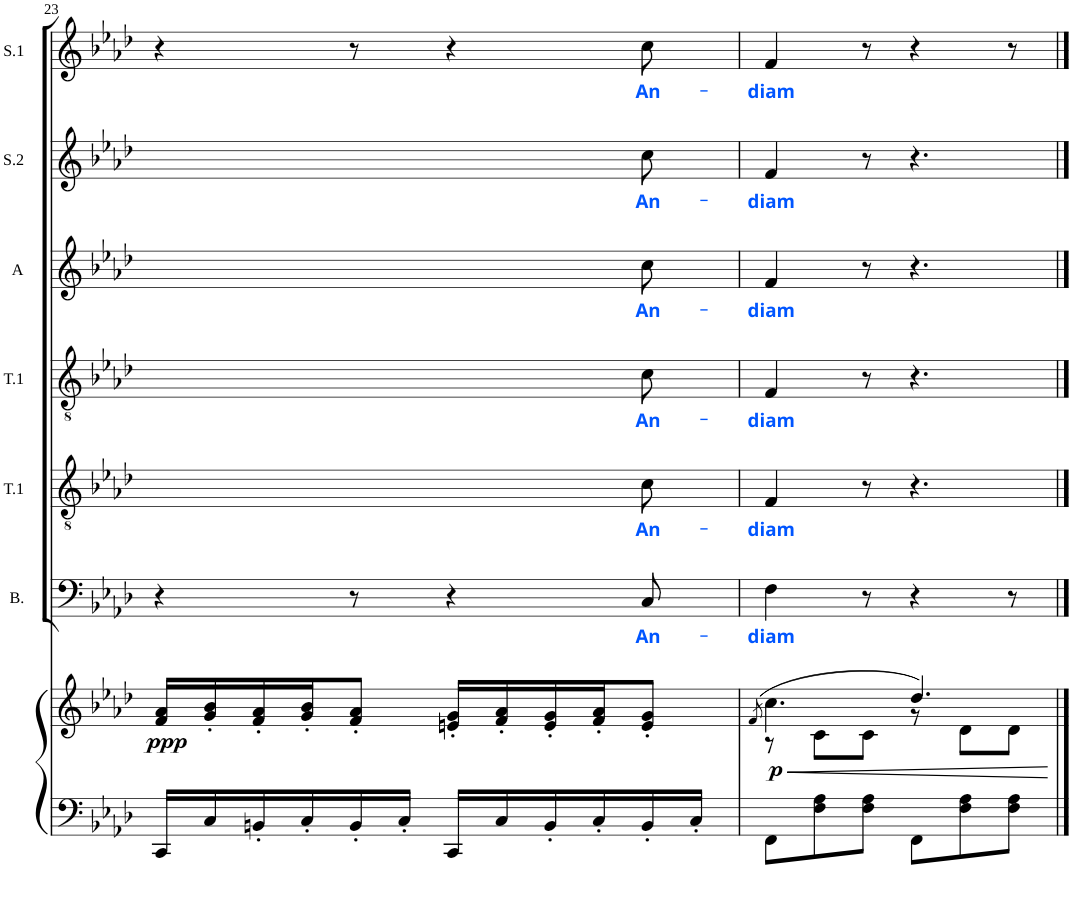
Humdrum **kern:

**kern	**kern	**dynam	**kern	**text	**kern	**text	**kern	**text	**kern	**text	**kern	**text	**kern	**text
*part8	*part7	*part7	*part6	*part6	*part5	*part5	*part4	*part4	*part3	*part3	*part2	*part2	*part1	*part1
*staff8	*staff7	*staff7	*staff6	*staff6	*staff5	*staff5	*staff4	*staff4	*staff3	*staff3	*staff2	*staff2	*staff1	*staff1
*	*	*	*I"Bass	*	*I"Tenor 2	*	*I"Tenor 1	*	*I"Alto	*	*I"Soprano 2	*	*I"Soprano 1	*
*	*	*	*I'B.	*	*I'T.1	*	*I'T.1	*	*I'A	*	*I'S.2	*	*I'S.1	*
!!LO:PB:g=z
*clefF4	*clefG2	*	*clefF4	*	*clefGv2	*	*clefGv2	*	*clefG2	*	*clefG2	*	*clefG2	*
*k[b-e-a-d-]	*k[b-e-a-d-]	*	*k[b-e-a-d-]	*	*k[b-e-a-d-]	*	*k[b-e-a-d-]	*	*k[b-e-a-d-]	*	*k[b-e-a-d-]	*	*k[b-e-a-d-]	*
*A-:	*A-:	*	*A-:	*	*A-:	*	*A-:	*	*A-:	*	*A-:	*	*A-:	*
*M6/8	*M6/8	*	*M6/8	*	*M6/8	*	*M6/8	*	*M6/8	*	*M6/8	*	*M6/8	*
=23	=23	=23	=23	=23	=23	=23	=23	=23	=23	=23	=23	=23	=23	=23
!	!	!LO:DY:b	!	!	!	!	!	!	!	!	!	!	!	!
16CC/LL	16f/ 16a-/LL	ppp	4r	.	2ryy	.	2ryy	.	2ryy	.	2ryy	.	4r	.
16C/	16g/' 16b-/'	.	.	.	.	.	.	.	.	.	.	.	.	.
16BBn'/	16f/' 16a-/'	.	.	.	.	.	.	.	.	.	.	.	.	.
16C'/	16g/' 16b-/'J	.	.	.	.	.	.	.	.	.	.	.	.	.
16BB'/	8f/' 8a-/'J	.	8r	.	.	.	.	.	.	.	.	.	8r	.
16C'/JJ	.	.	.	.	.	.	.	.	.	.	.	.	.	.
16CC/LL	16en/' 16g/'LL	.	4r	.	.	.	.	.	.	.	.	.	4r	.
16C/	16f/' 16a-/'	.	.	.	.	.	.	.	.	.	.	.	.	.
16BB'/	16e/' 16g/'	.	.	.	8ryy	.	8ryy	.	8ryy	.	8ryy	.	.	.
16C'/	16f/' 16a-/'J	.	.	.	.	.	.	.	.	.	.	.	.	.
!	!	!	!	!LO:LY:b:color=#0055FF	!	!LO:LY:b:color=#0055FF	!	!LO:LY:b:color=#0055FF	!	!LO:LY:b:color=#0055FF	!	!LO:LY:b:color=#0055FF	!	!LO:LY:b:color=#0055FF
16BB'/	8e/' 8g/'J	.	8C/	An-	8c\	An-	8c\	An-	8cc\	An-	8cc\	An-	8cc\	An-
16C'/JJ	.	.	.	.	.	.	.	.	.	.	.	.	.	.
=24	=24	=24	=24	=24	=24	=24	=24	=24	=24	=24	=24	=24	=24	=24
.	(8qf/	.	.	.	.	.	.	.	.	.	.	.	.	.
*	*^	*	*	*	*	*	*	*	*	*	*	*	*	*
!	!	!	!LO:DY:b	!	!LO:LY:b:color=#0055FF	!	!LO:LY:b:color=#0055FF	!	!LO:LY:b:color=#0055FF	!	!LO:LY:b:color=#0055FF	!	!LO:LY:b:color=#0055FF	!	!LO:LY:b:color=#0055FF
8FF\L	4.cc\	8r	p	4F\	-diam	4F/	-diam	4F/	-diam	4f/	-diam	4f/	-diam	4f/	-diam
8F\ 8A-\	.	8c\L	.	.	.	.	.	.	.	.	.	.	.	.	.
8F\ 8A-\J	.	8c\J	.	8r	.	8r	.	8r	.	8r	.	8r	.	8r	.
8FF\L	4.dd-/)	8r	.	4r	.	4.r	.	4.r	.	4.r	.	4.r	.	4r	.
8F\ 8A-\	.	8d-\L	.	.	.	.	.	.	.	.	.	.	.	.	.
8F\ 8A-\J	.	8d-\J	.	8r	.	.	.	.	.	.	.	.	.	8r	.
*	*v	*v	*	*	*	*	*	*	*	*	*	*	*	*	*
==	==	==	==	==	==	==	==	==	==	==	==	==	==	==
*-	*-	*-	*-	*-	*-	*-	*-	*-	*-	*-	*-	*-	*-	*-
